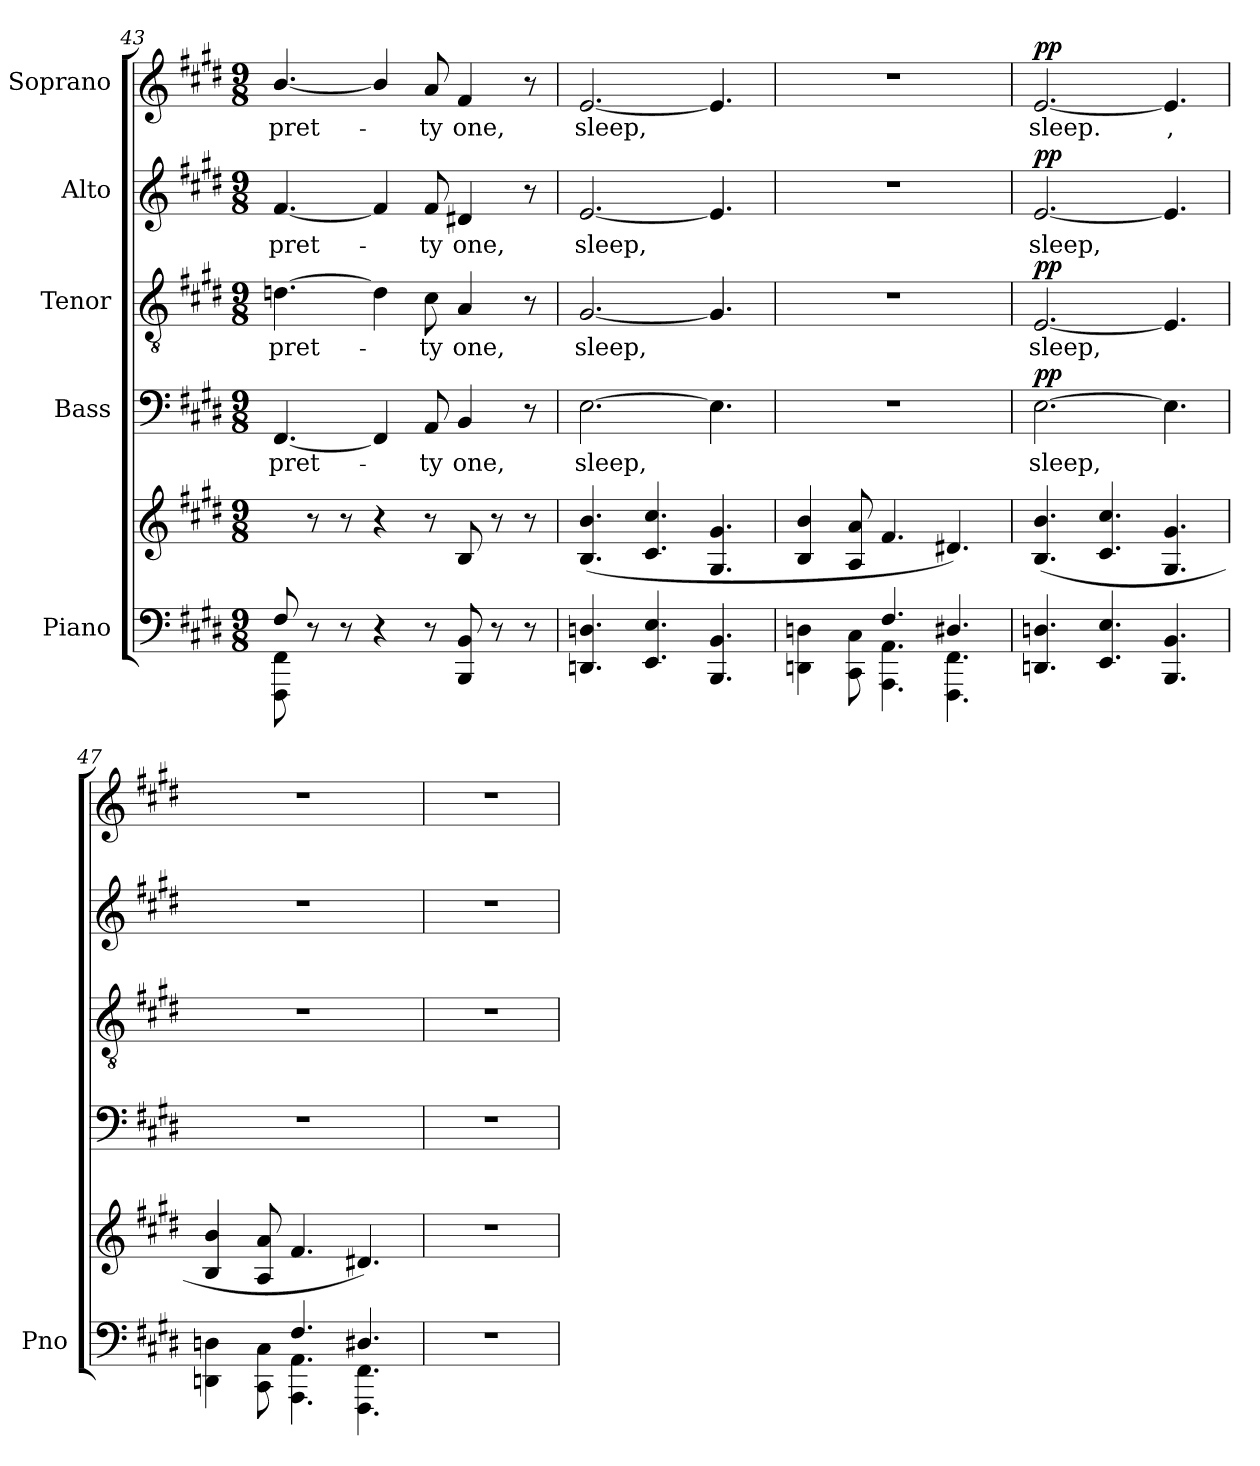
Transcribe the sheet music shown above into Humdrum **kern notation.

**kern	**kern	**kern	**text	**dynam	**kern	**text	**dynam	**kern	**text	**dynam	**kern	**text	**dynam
*part5	*part5	*part4	*part4	*part4	*part3	*part3	*part3	*part2	*part2	*part2	*part1	*part1	*part1
*staff6	*staff5	*staff4	*staff4	*staff4	*staff3	*staff3	*staff3	*staff2	*staff2	*staff2	*staff1	*staff1	*staff1
*I"Piano	*	*I"Bass	*	*	*I"Tenor	*	*	*I"Alto	*	*	*I"Soprano	*	*
*I'Pno	*	*	*	*	*	*	*	*	*	*	*	*	*
*clefF4	*clefG2	*clefF4	*	*	*clefGv2	*	*	*clefG2	*	*	*clefG2	*	*
*k[f#c#g#d#]	*k[f#c#g#d#]	*k[f#c#g#d#]	*	*	*k[f#c#g#d#]	*	*	*k[f#c#g#d#]	*	*	*k[f#c#g#d#]	*	*
*M9/8	*M9/8	*M9/8	*	*	*M9/8	*	*	*M9/8	*	*	*M9/8	*	*
=43	=43	=43	=43	=43	=43	=43	=43	=43	=43	=43	=43	=43	=43
*^	*	*	*	*	*	*	*	*	*	*	*	*	*
!	!	!	!	!LO:LY:b	!	!	!LO:LY:b	!	!	!LO:LY:b	!	!	!LO:LY:b	!
8F#/	8FFF#\ 8FF#\	8ryy	[4.FF#/	pret-	.	[4.dn\	pret-	.	[4.f#/	pret-	.	[4.b/	pret-	.
1ryy	8r	8r	.	.	.	.	.	.	.	.	.	.	.	.
.	8r	8r	.	.	.	.	.	.	.	.	.	.	.	.
.	4r	4r	4FF#/]	.	.	4d\]	.	.	4f#/]	.	.	4b/]	.	.
!	!	!	!	!LO:LY:b	!	!	!LO:LY:b	!	!	!LO:LY:b	!	!	!LO:LY:b	!
.	8r	8r	8AA/	-ty	.	8c#\	-ty	.	8f#/	-ty	.	8a/	-ty	.
!	!	!	!	!LO:LY:b	!	!	!LO:LY:b	!	!	!LO:LY:b	!	!	!LO:LY:b	!
.	8BBB/ 8BB/	8B/	4BB/	one,	.	4A/	one,	.	4d#X/	one,	.	4f#/	one,	.
.	8r	8r	.	.	.	.	.	.	.	.	.	.	.	.
.	8r	8r	8r	.	.	8r	.	.	8r	.	.	8r	.	.
=44	=44	=44	=44	=44	=44	=44	=44	=44	=44	=44	=44	=44	=44	=44
!	!	!	!	!LO:LY:b	!	!	!LO:LY:b	!	!	!LO:LY:b	!	!	!LO:LY:b	!
*v	*v	*	*	*	*	*	*	*	*	*	*	*	*	*
4.DDn/ 4.Dn/	(>4.B/ 4.b/	[2.E\	sleep,	.	[2.G#/	sleep,	.	[2.e/	sleep,	.	[2.e/	sleep,	.
4.EE/ 4.E/	4.c#/ 4.cc#/	.	.	.	.	.	.	.	.	.	.	.	.
4.BBB/ 4.BB/	4.G#/ 4.g#/	4.E\]	.	.	4.G#/]	.	.	4.e/]	.	.	4.e/]	.	.
=45	=45	=45	=45	=45	=45	=45	=45	=45	=45	=45	=45	=45	=45
*^	*	*	*	*	*	*	*	*	*	*	*	*	*
4.ryy	4DDn\ 4Dn\	4B/ 4b/	8%9r	.	.	8%9r	.	.	8%9r	.	.	8%9r	.	.
.	8CC#\ 8C#\	8A/ 8a/	.	.	.	.	.	.	.	.	.	.	.	.
4.F#/	4.AAA\ 4.AA\	4.f#/	.	.	.	.	.	.	.	.	.	.	.	.
4.D#X/	4.FFF#\ 4.FF#\	4.d#X/)	.	.	.	.	.	.	.	.	.	.	.	.
=46	=46	=46	=46	=46	=46	=46	=46	=46	=46	=46	=46	=46	=46	=46
!	!	!	!	!LO:LY:b	!LO:DY:a	!	!LO:LY:b	!LO:DY:a	!	!LO:LY:b	!LO:DY:a	!	!LO:LY:b	!LO:DY:a
*v	*v	*	*	*	*	*	*	*	*	*	*	*	*	*
4.DDn/ 4.Dn/	(>4.B/ 4.b/	[2.E\	sleep,	pp	[2.E/	sleep,	pp	[2.e/	sleep,	pp	[2.e/	sleep.	pp
4.EE/ 4.E/	4.c#/ 4.cc#/	.	.	.	.	.	.	.	.	.	.	.	.
!	!	!	!	!	!	!	!	!	!	!	!	!LO:LY:b	!
4.BBB/ 4.BB/	4.G#/ 4.g#/	4.E\]	.	.	4.E/]	.	.	4.e/]	.	.	4.e/]	,	.
=47	=47	=47	=47	=47	=47	=47	=47	=47	=47	=47	=47	=47	=47
*^	*	*	*	*	*	*	*	*	*	*	*	*	*
4.ryy	4DDn\ 4Dn\	4B/ 4b/	8%9r	.	.	8%9r	.	.	8%9r	.	.	8%9r	.	.
.	8CC#\ 8C#\	8A/ 8a/	.	.	.	.	.	.	.	.	.	.	.	.
4.F#/	4.AAA\ 4.AA\	4.f#/	.	.	.	.	.	.	.	.	.	.	.	.
4.D#X/	4.FFF#\ 4.FF#\	4.d#X/)	.	.	.	.	.	.	.	.	.	.	.	.
*v	*v	*	*	*	*	*	*	*	*	*	*	*	*	*
=48	=48	=48	=48	=48	=48	=48	=48	=48	=48	=48	=48	=48	=48
8%9r	8%9r	8%9r	.	.	8%9r	.	.	8%9r	.	.	8%9r	.	.
=	=	=	=	=	=	=	=	=	=	=	=	=	=
*-	*-	*-	*-	*-	*-	*-	*-	*-	*-	*-	*-	*-	*-
